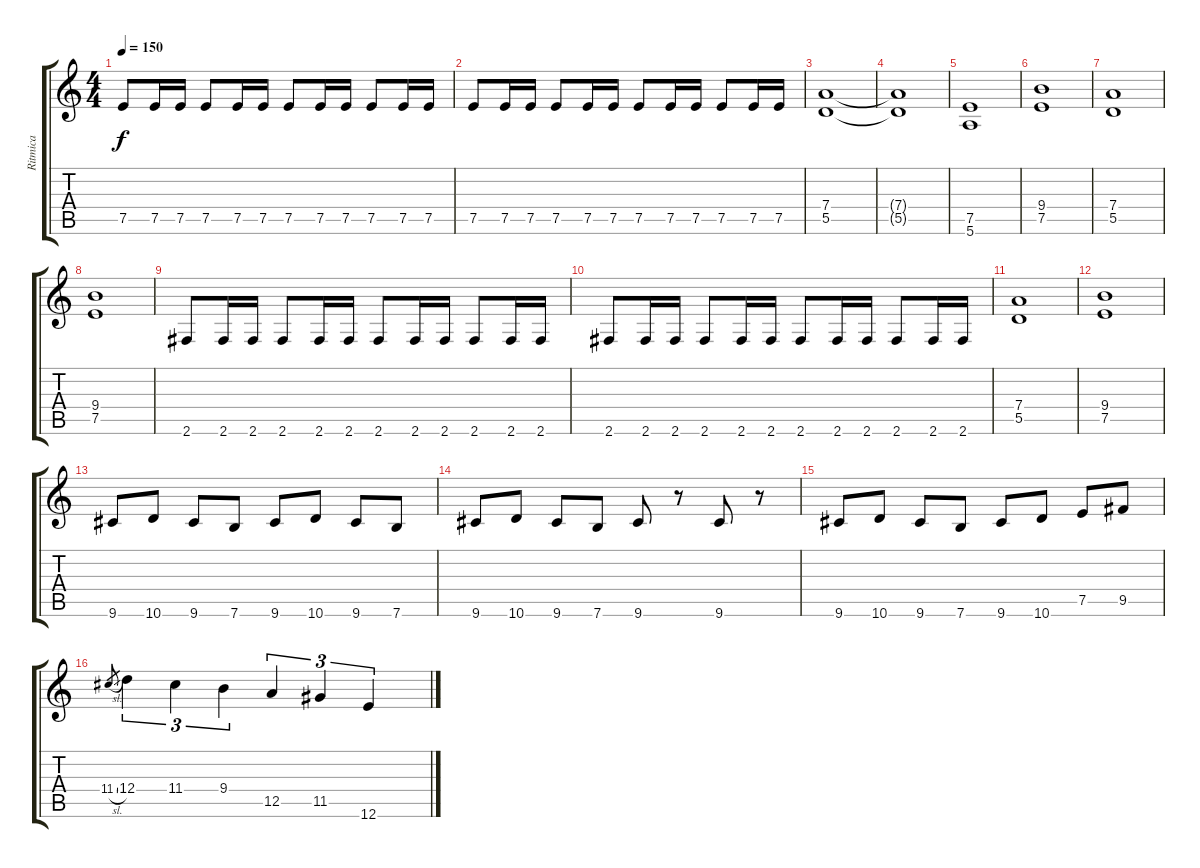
\track ("Ritmica" "Ritmica") {instrument distortionguitar}
\staff {score tabs}
\tuning (E4 B3 G3 D3 A2 E2) {hide}
\ts (4 4)
\tempo 150
\clef g2
\ks c
7.5.8{dy f} 7.5.16 7.5.16 7.5.8 7.5.16 7.5.16 7.5.8 7.5.16 7.5.16 7.5.8 7.5.16 7.5.16 |
7.5.8 7.5.16 7.5.16 7.5.8 7.5.16 7.5.16 7.5.8 7.5.16 7.5.16 7.5.8 7.5.16 7.5.16 |
(7.4 5.5).1 |
(7.4{t} 5.5{t}).1 |
(7.5 5.6).1 |
(9.4 7.5).1 |
(7.4 5.5).1 |
(9.4 7.5).1 |
2.6.8 2.6.16 2.6.16 2.6.8 2.6.16 2.6.16 2.6.8 2.6.16 2.6.16 2.6.8 2.6.16 2.6.16 |
2.6.8 2.6.16 2.6.16 2.6.8 2.6.16 2.6.16 2.6.8 2.6.16 2.6.16 2.6.8 2.6.16 2.6.16 |
(7.4 5.5).1 |
(9.4 7.5).1 |
9.6.8 10.6.8 9.6.8 7.6.8 9.6.8 10.6.8 9.6.8 7.6.8 |
9.6.8 10.6.8 9.6.8 7.6.8 9.6.8 r.8 9.6.8 r.8 |
9.6.8 10.6.8 9.6.8 7.6.8 9.6.8 10.6.8 7.5.8 9.5.8 |
11.4{sl}.8{gr} 12.4.4{tu (3 2)} 11.4.4{tu (3 2)} 9.4.4{tu (3 2)} 12.5.4{tu (3 2)} 11.5.4{tu (3 2)} 12.6.4{tu (3 2)}
